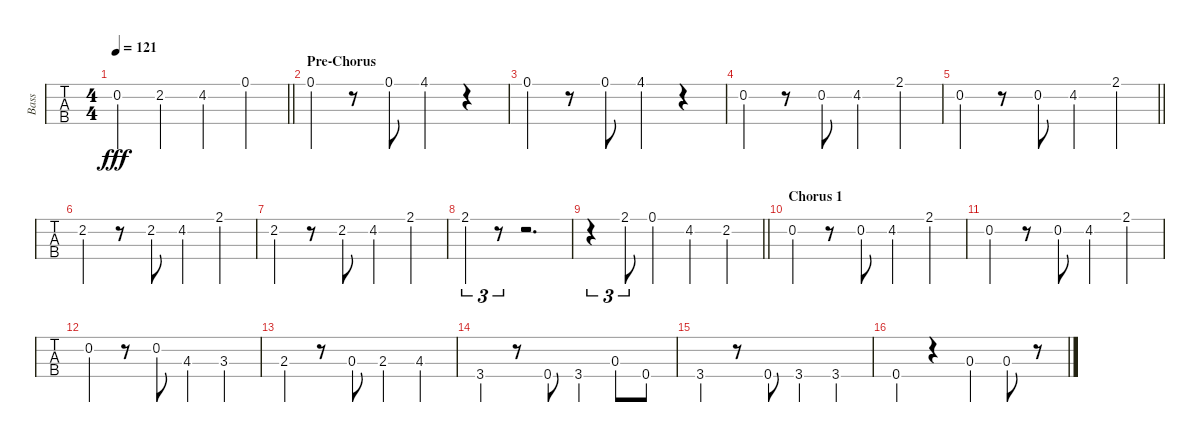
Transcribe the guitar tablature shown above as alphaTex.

\track ("Bass" "Bass") {instrument electricbassfinger}
\staff {tabs}
\tuning (G2 D2 A1 E1) {hide}
\ts (4 4)
\tempo 121
\clef f4
\barLineRight lightlight
\ks c
0.2.4{dy fff} 2.2.4 4.2.4 0.1.4 |
\section ("" "Pre-Chorus")
0.1.4 r.8 0.1.8 4.1.4 r.4 |
0.1.4 r.8 0.1.8 4.1.4 r.4 |
0.2.4 r.8 0.2.8 4.2.4 2.1.4 |
\barLineRight lightlight
0.2.4 r.8 0.2.8 4.2.4 2.1.4 |
2.2.4 r.8 2.2.8 4.2.4 2.1.4 |
2.2.4 r.8 2.2.8 4.2.4 2.1.4 |
2.1.4{tu (3 2)} r.8{tu (3 2)} r.2{d} |
\barLineRight lightlight
r.4{tu (3 2)} 2.1.8{tu (3 2)} 0.1.4 4.2.4 2.2.4 |
\section ("" "Chorus 1")
0.2.4 r.8 0.2.8 4.2.4 2.1.4 |
0.2.4 r.8 0.2.8 4.2.4 2.1.4 |
0.2.4 r.8 0.2.8 4.3.4 3.3.4 |
2.3.4 r.8 0.3.8 2.3.4 4.3.4 |
3.4.4 r.8 0.4.8 3.4.4 0.3.8 0.4.8 |
3.4.4 r.8 0.4.8 3.4.4 3.4.4 |
0.4.4 r.4 0.3.4 0.3.8 r.8
